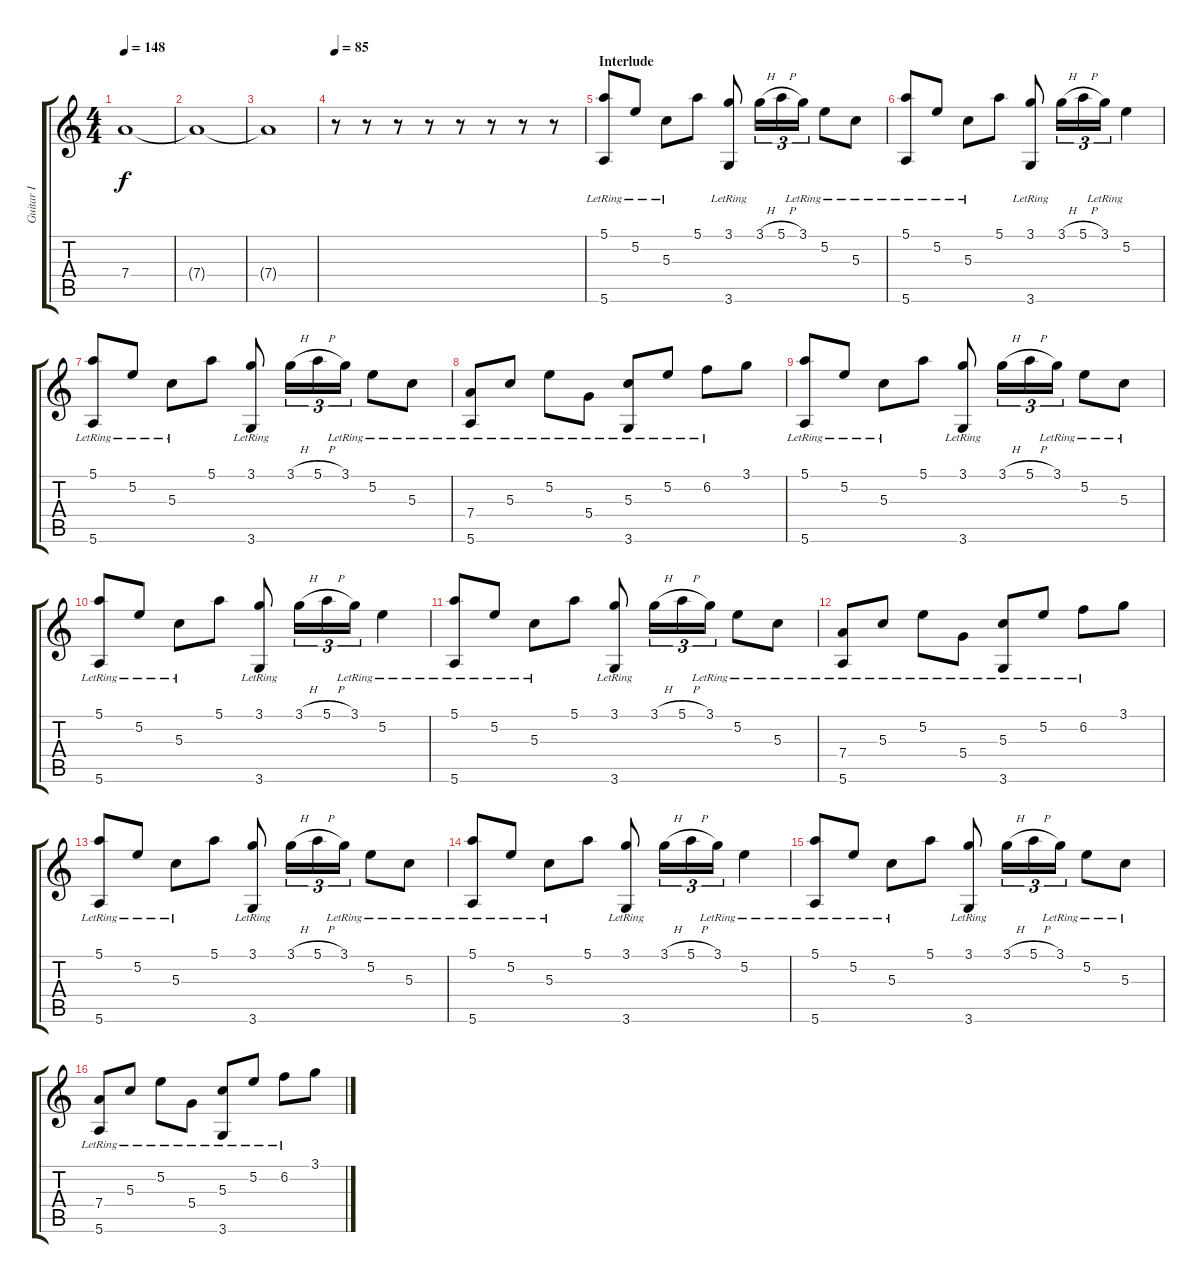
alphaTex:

\track ("Guitar I" "Guitar I") {instrument distortionguitar}
\staff {score tabs}
\tuning (E4 B3 G3 D3 A2 E2) {hide}
\ts (4 4)
\tempo 148
\clef g2
\ks c
7.4.1{dy f volume 0} |
7.4{t}.1 |
7.4{t}.1 |
\tempo 85
r.8{volume 11 instrument acousticguitarsteel} r.8 r.8 r.8 r.8 r.8 r.8 r.8 |
\section ("" "Interlude")
(5.1{lr} 5.6{lr}).8 5.2{lr}.8 5.3{lr}.8 5.1.8 (3.1 3.6{lr}).8 3.1{h}.16{tu (3 2)} 5.1{h}.16{tu (3 2)} 3.1{lr}.16{tu (3 2)} 5.2{lr}.8 5.3{lr}.8 |
(5.1{lr} 5.6{lr}).8 5.2{lr}.8 5.3{lr}.8 5.1.8 (3.1 3.6{lr}).8 3.1{h}.16{tu (3 2)} 5.1{h}.16{tu (3 2)} 3.1{lr}.16{tu (3 2)} 5.2{lr}.4 |
(5.1{lr} 5.6{lr}).8 5.2{lr}.8 5.3{lr}.8 5.1.8 (3.1 3.6{lr}).8 3.1{h}.16{tu (3 2)} 5.1{h}.16{tu (3 2)} 3.1{lr}.16{tu (3 2)} 5.2{lr}.8 5.3{lr}.8 |
(7.4{lr} 5.6{lr}).8 5.3{lr}.8 5.2{lr}.8 5.4{lr}.8 (5.3{lr} 3.6{lr}).8 5.2{lr}.8 6.2{lr}.8 3.1.8 |
(5.1{lr} 5.6{lr}).8 5.2{lr}.8 5.3{lr}.8 5.1.8 (3.1 3.6{lr}).8 3.1{h}.16{tu (3 2)} 5.1{h}.16{tu (3 2)} 3.1{lr}.16{tu (3 2)} 5.2{lr}.8 5.3{lr}.8 |
(5.1{lr} 5.6{lr}).8 5.2{lr}.8 5.3{lr}.8 5.1.8 (3.1 3.6{lr}).8 3.1{h}.16{tu (3 2)} 5.1{h}.16{tu (3 2)} 3.1{lr}.16{tu (3 2)} 5.2{lr}.4 |
(5.1{lr} 5.6{lr}).8 5.2{lr}.8 5.3{lr}.8 5.1.8 (3.1 3.6{lr}).8 3.1{h}.16{tu (3 2)} 5.1{h}.16{tu (3 2)} 3.1{lr}.16{tu (3 2)} 5.2{lr}.8 5.3{lr}.8 |
(7.4{lr} 5.6{lr}).8 5.3{lr}.8 5.2{lr}.8 5.4{lr}.8 (5.3{lr} 3.6{lr}).8 5.2{lr}.8 6.2{lr}.8 3.1.8 |
(5.1{lr} 5.6{lr}).8 5.2{lr}.8 5.3{lr}.8 5.1.8 (3.1 3.6{lr}).8 3.1{h}.16{tu (3 2)} 5.1{h}.16{tu (3 2)} 3.1{lr}.16{tu (3 2)} 5.2{lr}.8 5.3{lr}.8 |
(5.1{lr} 5.6{lr}).8 5.2{lr}.8 5.3{lr}.8 5.1.8 (3.1 3.6{lr}).8 3.1{h}.16{tu (3 2)} 5.1{h}.16{tu (3 2)} 3.1{lr}.16{tu (3 2)} 5.2{lr}.4 |
(5.1{lr} 5.6{lr}).8 5.2{lr}.8 5.3{lr}.8 5.1.8 (3.1 3.6{lr}).8 3.1{h}.16{tu (3 2)} 5.1{h}.16{tu (3 2)} 3.1{lr}.16{tu (3 2)} 5.2{lr}.8 5.3{lr}.8 |
(7.4{lr} 5.6{lr}).8 5.3{lr}.8 5.2{lr}.8 5.4{lr}.8 (5.3{lr} 3.6{lr}).8 5.2{lr}.8 6.2{lr}.8 3.1.8
